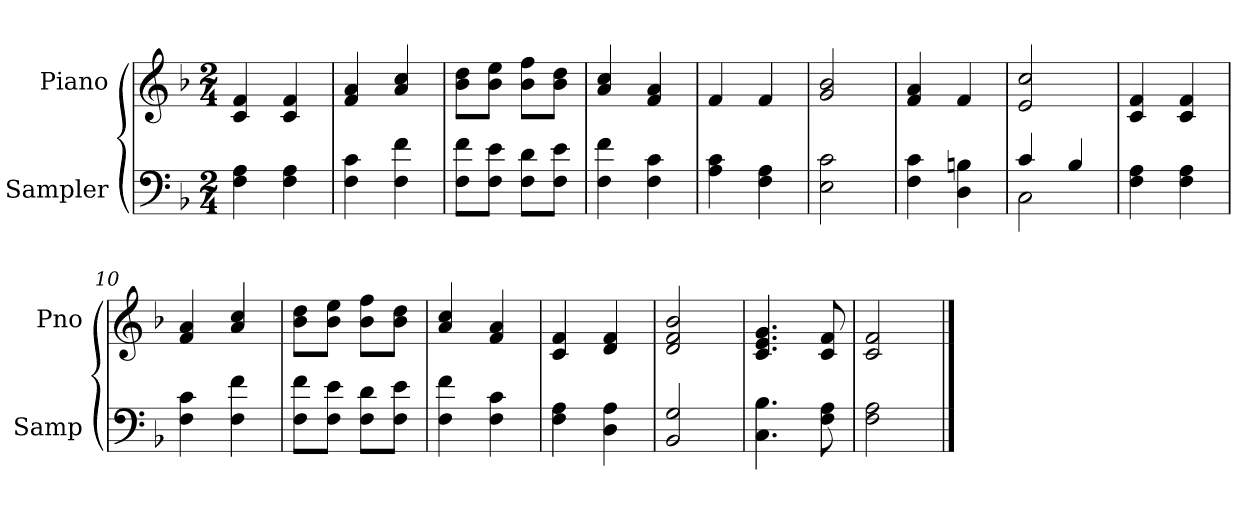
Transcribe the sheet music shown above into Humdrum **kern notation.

**kern	**kern
*part2	*part1
*staff2	*staff1
*I"Sampler	*I"Piano
*I'Samp	*I'Pno
*clefF4	*clefG2
*k[b-]	*k[b-]
*F:	*F:
*M2/4	*M2/4
=1	=1
4F\ 4A\	4c/ 4f/
4F\ 4A\	4c/ 4f/
=2	=2
4F\ 4c\	4f/ 4a/
4F\ 4f\	4a/ 4cc/
=3	=3
8F\ 8f\L	8b-\ 8dd\L
8F\ 8e\J	8b-\ 8ee\J
8F\ 8d\L	8b-\ 8ff\L
8F\ 8e\J	8b-\ 8dd\J
=4	=4
4F\ 4f\	4a/ 4cc/
4F\ 4c\	4f/ 4a/
=5	=5
4A\ 4c\	4f/
4F\ 4A\	4f/
=6	=6
2E\ 2c\	2g/ 2b-/
=7	=7
4F\ 4c\	4f/ 4a/
4D\ 4Bn\	4f/
=8	=8
*^	*
4c/	2C	2e/ 2cc/
4B-/	.	.
*v	*v	*
=9	=9
4F\ 4A\	4c/ 4f/
4F\ 4A\	4c/ 4f/
=10	=10
4F\ 4c\	4f/ 4a/
4F\ 4f\	4a/ 4cc/
=11	=11
8F\ 8f\L	8b-\ 8dd\L
8F\ 8e\J	8b-\ 8ee\J
8F\ 8d\L	8b-\ 8ff\L
8F\ 8e\J	8b-\ 8dd\J
=12	=12
4F\ 4f\	4a/ 4cc/
4F\ 4c\	4f/ 4a/
=13	=13
4F\ 4A\	4c/ 4f/
4D\ 4A\	4d/ 4f/
=14	=14
2BB-/ 2G/	2d/ 2f/ 2b-/
=15	=15
4.C\ 4.B-\	4.c/ 4.e/ 4.g/
8F\ 8A\	8c/ 8f/
=16	=16
2F\ 2A\	2c/ 2f/
==	==
*-	*-
